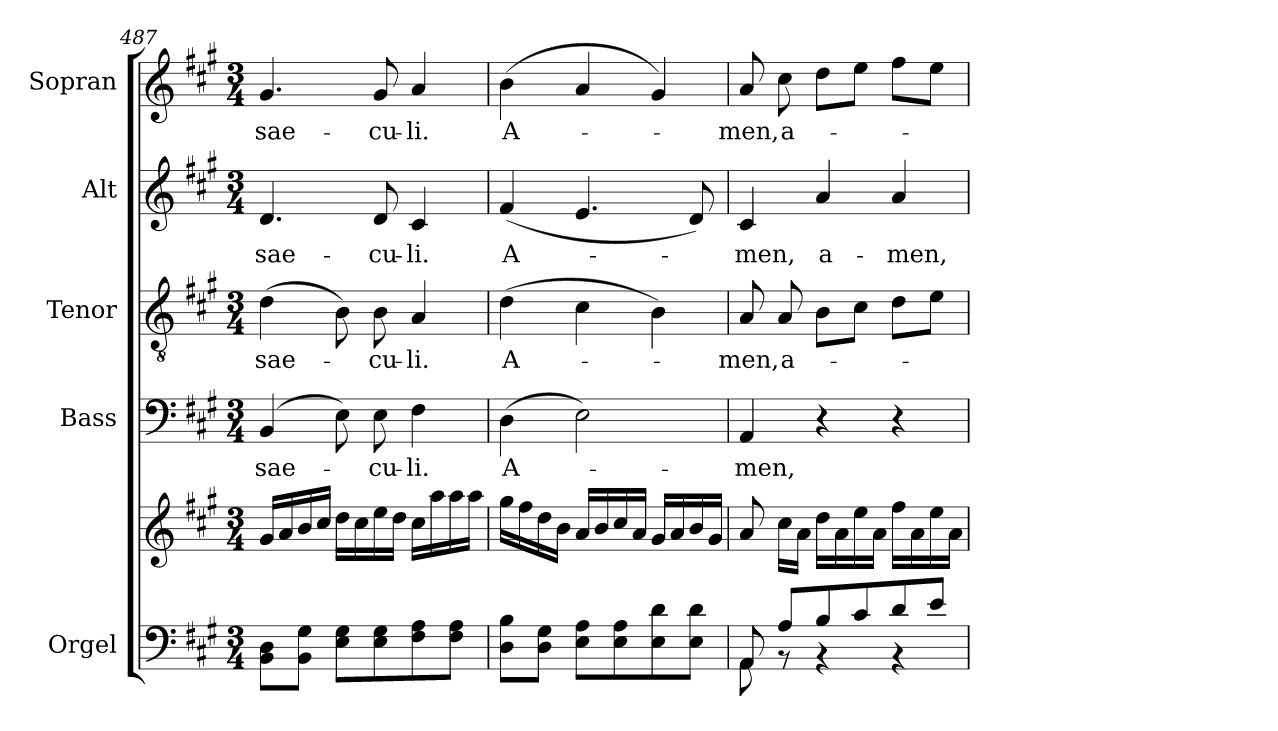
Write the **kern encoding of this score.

**kern	**kern	**kern	**text	**kern	**text	**kern	**text	**kern	**text
*part5	*part5	*part4	*part4	*part3	*part3	*part2	*part2	*part1	*part1
*staff6	*staff5	*staff4	*staff4	*staff3	*staff3	*staff2	*staff2	*staff1	*staff1
*I"Orgel	*	*I"Bass	*	*I"Tenor	*	*I"Alt	*	*I"Sopran	*
*I'Org.	*	*I'B.	*	*I'T.	*	*I'A.	*	*I'S.	*
*clefF4	*clefG2	*clefF4	*	*clefGv2	*	*clefG2	*	*clefG2	*
*k[f#c#g#]	*k[f#c#g#]	*k[f#c#g#]	*	*k[f#c#g#]	*	*k[f#c#g#]	*	*k[f#c#g#]	*
*A:	*A:	*A:	*	*A:	*	*A:	*	*A:	*
*M3/4	*M3/4	*M3/4	*	*M3/4	*	*M3/4	*	*M3/4	*
=487	=487	=487	=487	=487	=487	=487	=487	=487	=487
!	!	!	!LO:LY:b	!	!LO:LY:b	!	!LO:LY:b	!	!LO:LY:b
8BB\ 8D\L	16g#/LL	(4BB/	sae-	(>4d\	sae-	4.d/	sae-	4.g#/	sae-
.	16a/	.	.	.	.	.	.	.	.
8BB\ 8G#\J	16b/	.	.	.	.	.	.	.	.
.	16cc#/JJ	.	.	.	.	.	.	.	.
8E\ 8G#\L	16dd\LL	8E\)	.	8B\)	.	.	.	.	.
.	16cc#\	.	.	.	.	.	.	.	.
!	!	!	!LO:LY:b	!	!LO:LY:b	!	!LO:LY:b	!	!LO:LY:b
8E\ 8G#\	16ee\	8E\	-cu-	8B\	-cu-	8d/	-cu-	8g#/	-cu-
.	16dd\JJ	.	.	.	.	.	.	.	.
!	!	!	!LO:LY:b	!	!LO:LY:b	!	!LO:LY:b	!	!LO:LY:b
8F#\ 8A\	16cc#\LL	4F#\	-li.	4A/	-li.	4c#/	-li.	4a/	-li.
.	16aa\	.	.	.	.	.	.	.	.
8F#\ 8A\J	16aa\	.	.	.	.	.	.	.	.
.	16aa\JJ	.	.	.	.	.	.	.	.
=488	=488	=488	=488	=488	=488	=488	=488	=488	=488
!	!	!	!LO:LY:b	!	!LO:LY:b	!	!LO:LY:b	!	!LO:LY:b
8D\ 8B\L	16gg#\LL	(>4D\	A-	(>4d\	A-	(<4f#/	A-	(>4b\	A-
.	16ff#\	.	.	.	.	.	.	.	.
8D\ 8G#\J	16dd\	.	.	.	.	.	.	.	.
.	16b\JJ	.	.	.	.	.	.	.	.
8E\ 8A\L	16a/LL	2E\)	.	4c#\	.	4.e/	.	4a/	.
.	16b/	.	.	.	.	.	.	.	.
8E\ 8A\	16cc#/	.	.	.	.	.	.	.	.
.	16a/JJ	.	.	.	.	.	.	.	.
8E\ 8d\	16g#/LL	.	.	4B\)	.	.	.	4g#/)	.
.	16a/	.	.	.	.	.	.	.	.
8E\ 8d\J	16b/	.	.	.	.	8d/)	.	.	.
.	16g#/JJ	.	.	.	.	.	.	.	.
=489	=489	=489	=489	=489	=489	=489	=489	=489	=489
*^	*	*	*	*	*	*	*	*	*
!	!	!	!	!LO:LY:b	!	!LO:LY:b	!	!LO:LY:b	!	!LO:LY:b
8AA/	8AA\	8a/	4AA/	-men,	8A/	-men,	4c#/	-men,	8a/	-men,
!	!	!	!	!	!	!LO:LY:b	!	!	!	!LO:LY:b
8A/L	8rAA	16cc#\LL	.	.	8A/	a-	.	.	8cc#\	a-
.	.	16a\JJ	.	.	.	.	.	.	.	.
!	!	!	!	!	!	!	!	!LO:LY:b	!	!
8B/	4rAA	16dd\LL	4r	.	8B\L	.	4a/	a-	8dd\L	.
.	.	16a\	.	.	.	.	.	.	.	.
8c#/	.	16ee\	.	.	8c#\J	.	.	.	8ee\J	.
.	.	16a\JJ	.	.	.	.	.	.	.	.
!	!	!	!	!	!	!	!	!LO:LY:b	!	!
8d/	4rAA	16ff#\LL	4r	.	8d\L	.	4a/	-men,	8ff#\L	.
.	.	16a\	.	.	.	.	.	.	.	.
8e/J	.	16ee\	.	.	8e\J	.	.	.	8ee\J	.
.	.	16a\JJ	.	.	.	.	.	.	.	.
*v	*v	*	*	*	*	*	*	*	*	*
=	=	=	=	=	=	=	=	=	=
*-	*-	*-	*-	*-	*-	*-	*-	*-	*-
